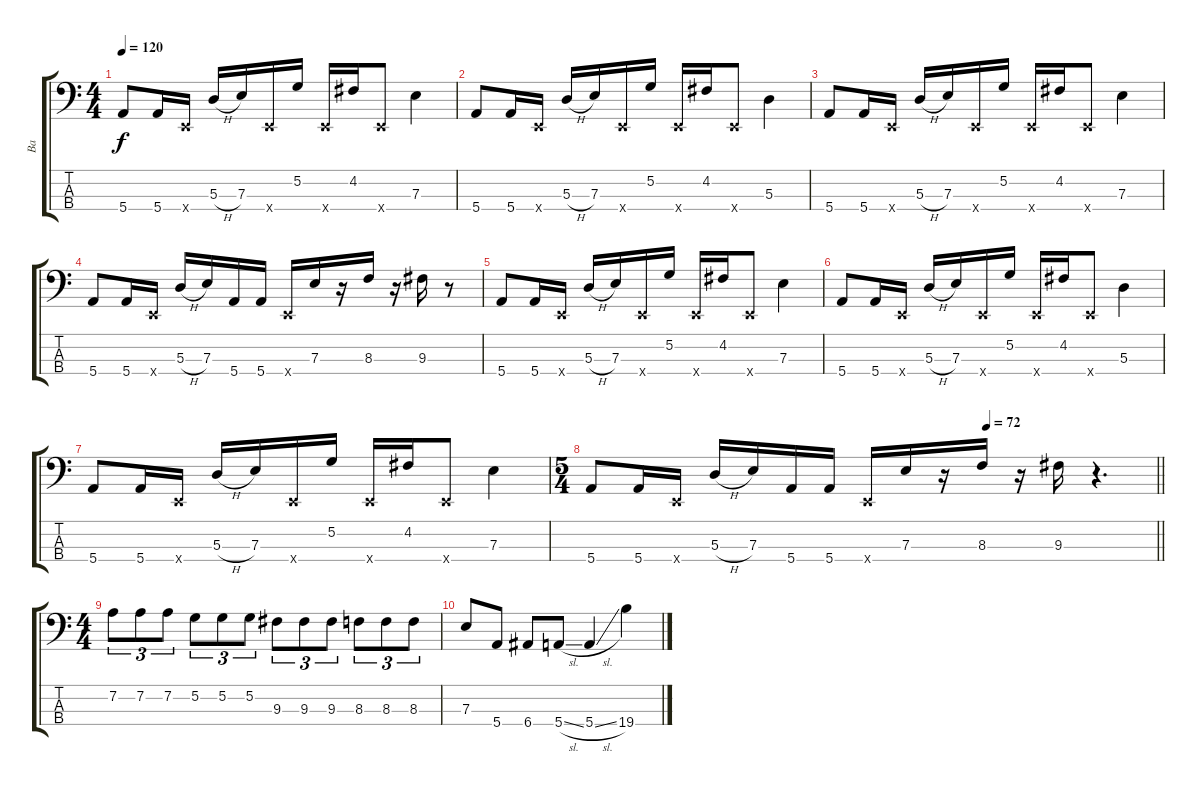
\track ("Ba" "Ba") {instrument slapbass1}
\staff {score tabs}
\tuning (G2 D2 A1 E1) {hide}
\ts (4 4)
\tempo 120
\clef f4
\ks c
5.4.8{dy f} 5.4.16 0.4{x}.16 5.3{h}.16 7.3.16 0.4{x}.16 5.2.16 0.4{x}.16 4.2.16 0.4{x}.8 7.3.4 |
5.4.8 5.4.16 0.4{x}.16 5.3{h}.16 7.3.16 0.4{x}.16 5.2.16 0.4{x}.16 4.2.16 0.4{x}.8 5.3.4 |
5.4.8 5.4.16 0.4{x}.16 5.3{h}.16 7.3.16 0.4{x}.16 5.2.16 0.4{x}.16 4.2.16 0.4{x}.8 7.3.4 |
5.4.8 5.4.16 0.4{x}.16 5.3{h}.16 7.3.16 5.4.16 5.4.16 0.4{x}.16 7.3.16 r.16 8.3.16 r.16 9.3.16 r.8 |
5.4.8 5.4.16 0.4{x}.16 5.3{h}.16 7.3.16 0.4{x}.16 5.2.16 0.4{x}.16 4.2.16 0.4{x}.8 7.3.4 |
5.4.8 5.4.16 0.4{x}.16 5.3{h}.16 7.3.16 0.4{x}.16 5.2.16 0.4{x}.16 4.2.16 0.4{x}.8 5.3.4 |
5.4.8 5.4.16 0.4{x}.16 5.3{h}.16 7.3.16 0.4{x}.16 5.2.16 0.4{x}.16 4.2.16 0.4{x}.8 7.3.4 |
\ts (5 4)
\tempo (72 0.7)
\barLineRight lightlight
5.4.8 5.4.16 0.4{x}.16 5.3{h}.16 7.3.16 5.4.16 5.4.16 0.4{x}.16 7.3.16 r.16 8.3.16 r.16 9.3.16 r.4{d} |
\ts (4 4)
7.2.8{tu (3 2) instrument electricbassfinger} 7.2.8{tu (3 2)} 7.2.8{tu (3 2)} 5.2.8{tu (3 2)} 5.2.8{tu (3 2)} 5.2.8{tu (3 2)} 9.3.8{tu (3 2)} 9.3.8{tu (3 2)} 9.3.8{tu (3 2)} 8.3.8{tu (3 2)} 8.3.8{tu (3 2)} 8.3.8{tu (3 2)} |
7.3.8 5.4.8 6.4.8 5.4{sl}.8 5.4{sl}.4 19.4.4
